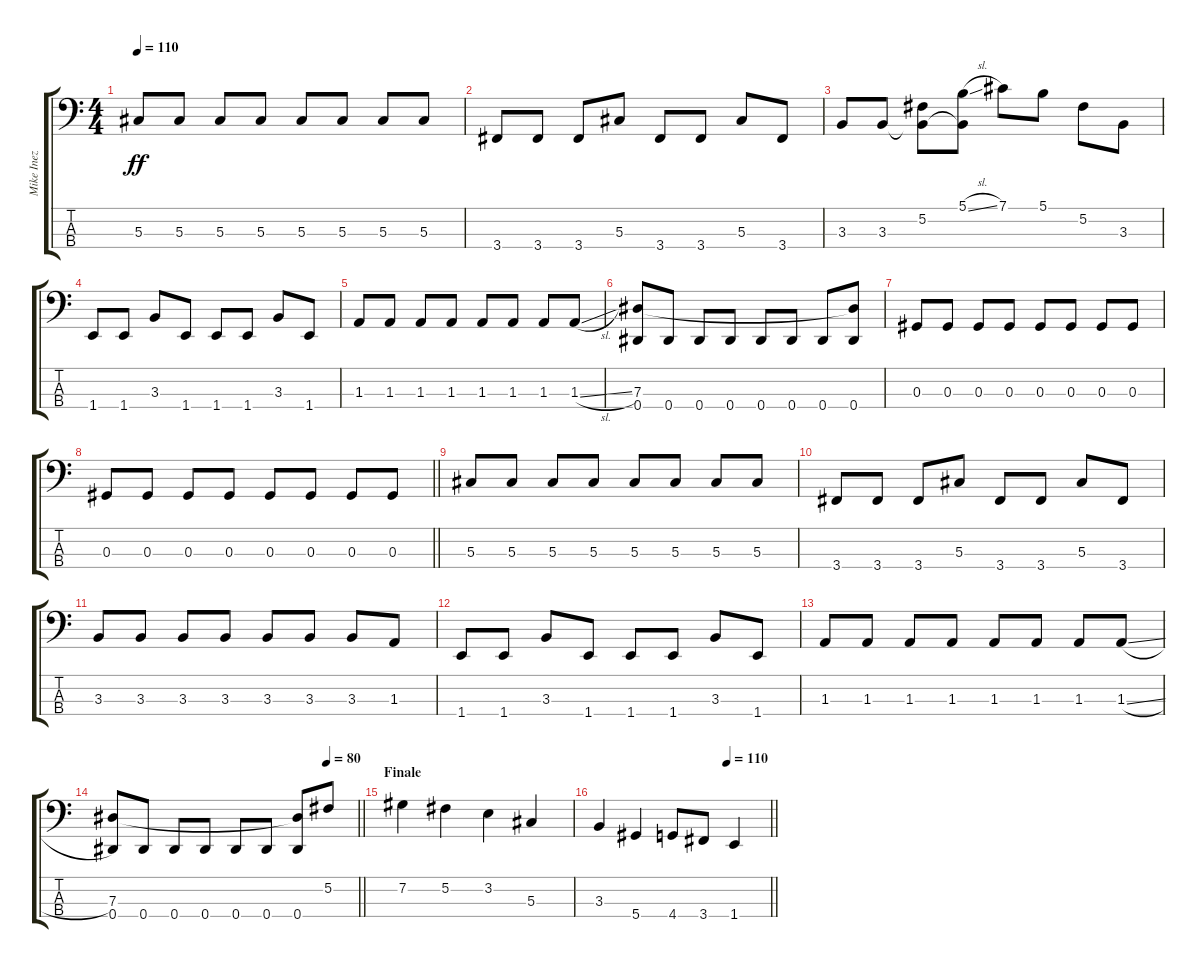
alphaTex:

\track ("Mike Inez" "Mike Inez") {instrument electricbassfinger}
\staff {score tabs}
\tuning (Gb2 Db2 Ab1 Eb1) {hide}
\ts (4 4)
\section ("" "")
\tempo 110
\clef f4
\ks c
5.3.8{dy ff} 5.3.8 5.3.8 5.3.8 5.3.8 5.3.8 5.3.8 5.3.8 |
3.4.8 3.4.8 3.4.8 5.3.8 3.4.8 3.4.8 5.3.8 3.4.8 |
3.3.8 3.3.8 (5.2 3.3{t}).8 (5.1{sl} 3.3{t}).8 7.1.8 5.1.8 5.2.8 3.3.8 |
1.4.8 1.4.8 3.3.8 1.4.8 1.4.8 1.4.8 3.3.8 1.4.8 |
1.3.8 1.3.8 1.3.8 1.3.8 1.3.8 1.3.8 1.3.8 1.3{sl}.8 |
(7.3 0.4).8 0.4.8 0.4.8 0.4.8 0.4.8 0.4.8 0.4.8 (7.3{t} 0.4).8 |
0.3.8 0.3.8 0.3.8 0.3.8 0.3.8 0.3.8 0.3.8 0.3.8 |
\barLineRight lightlight
0.3.8 0.3.8 0.3.8 0.3.8 0.3.8 0.3.8 0.3.8 0.3.8 |
\section ("" "")
5.3.8 5.3.8 5.3.8 5.3.8 5.3.8 5.3.8 5.3.8 5.3.8 |
3.4.8 3.4.8 3.4.8 5.3.8 3.4.8 3.4.8 5.3.8 3.4.8 |
3.3.8 3.3.8 3.3.8 3.3.8 3.3.8 3.3.8 3.3.8 1.3.8 |
1.4.8 1.4.8 3.3.8 1.4.8 1.4.8 1.4.8 3.3.8 1.4.8 |
1.3.8 1.3.8 1.3.8 1.3.8 1.3.8 1.3.8 1.3.8 1.3{sl}.8 |
\tempo (80 0.875)
\barLineRight lightlight
(7.3 0.4).8 0.4.8 0.4.8 0.4.8 0.4.8 0.4.8 (7.3{t} 0.4).8 5.2.8 |
\section ("" "Finale")
7.2.4 5.2.4 3.2.4 5.3.4 |
\tempo (110 0.75)
\barLineRight lightlight
3.3.4 5.4.4 4.4.8 3.4.8 1.4.4
